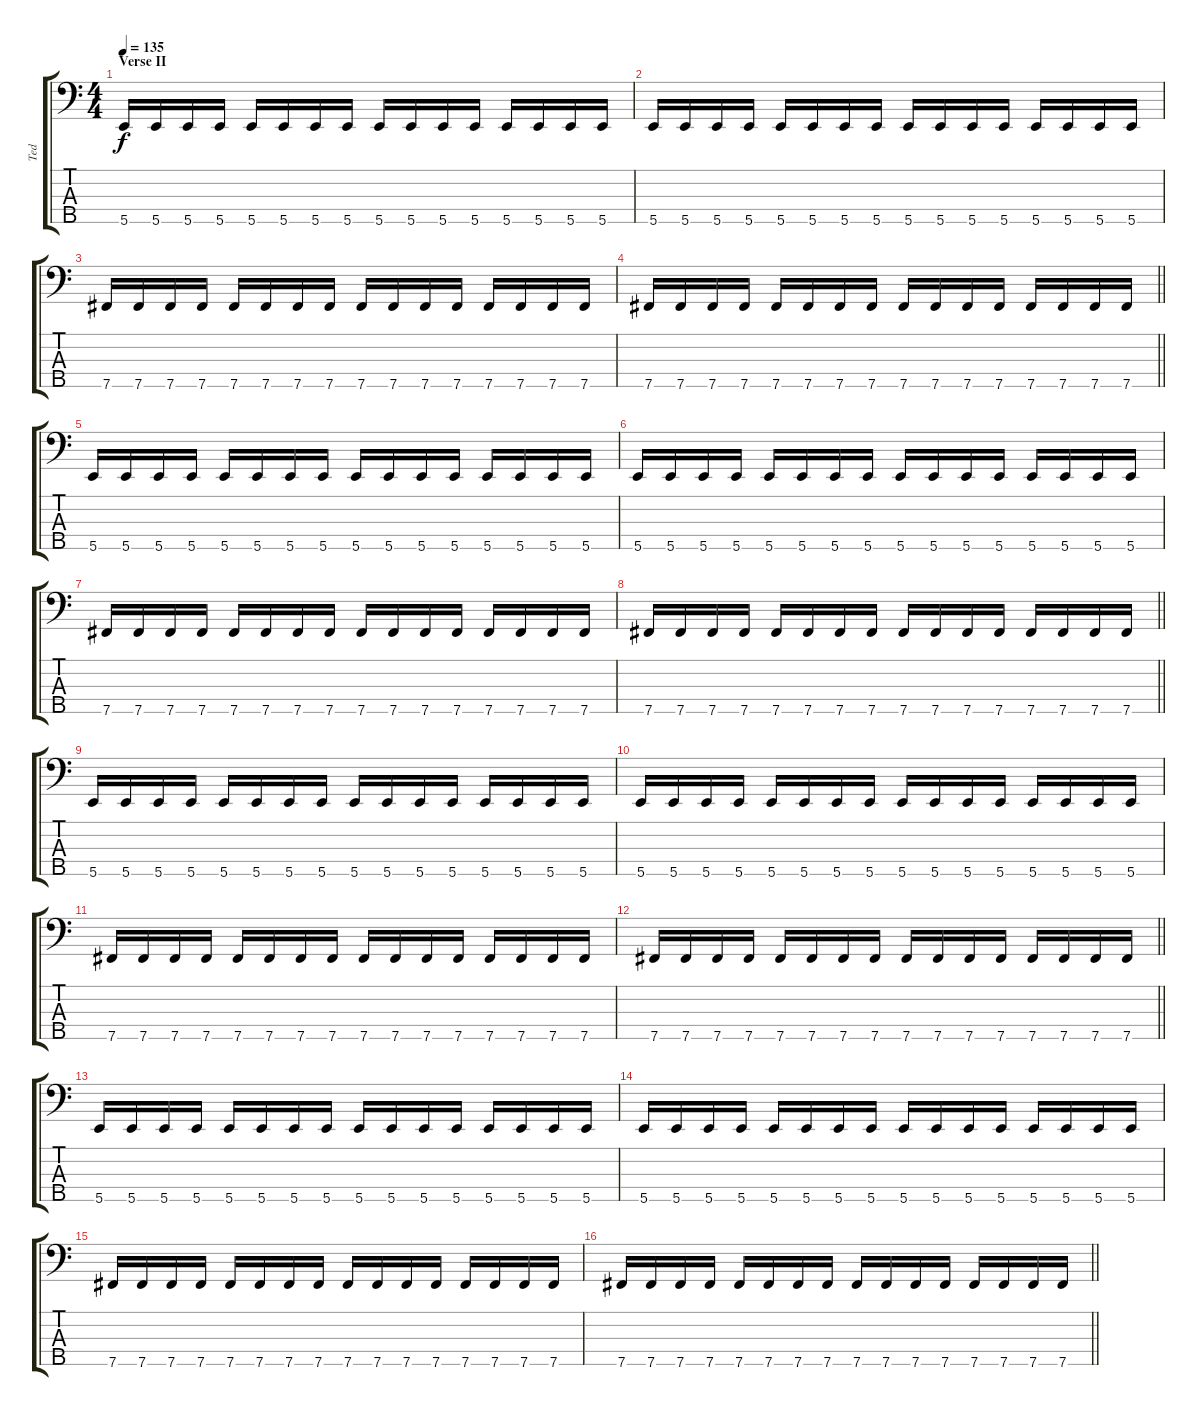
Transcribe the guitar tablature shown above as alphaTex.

\track ("Ted" "Ted") {instrument electricbassfinger}
\staff {score tabs}
\tuning (G2 D2 A1 E1 B0) {hide}
\ts (4 4)
\section ("" "Verse II")
\tempo 135
\clef f4
\ks c
5.5.16{dy f} 5.5.16 5.5.16 5.5.16 5.5.16 5.5.16 5.5.16 5.5.16 5.5.16 5.5.16 5.5.16 5.5.16 5.5.16 5.5.16 5.5.16 5.5.16 |
5.5.16 5.5.16 5.5.16 5.5.16 5.5.16 5.5.16 5.5.16 5.5.16 5.5.16 5.5.16 5.5.16 5.5.16 5.5.16 5.5.16 5.5.16 5.5.16 |
7.5.16 7.5.16 7.5.16 7.5.16 7.5.16 7.5.16 7.5.16 7.5.16 7.5.16 7.5.16 7.5.16 7.5.16 7.5.16 7.5.16 7.5.16 7.5.16 |
\barLineRight lightlight
7.5.16 7.5.16 7.5.16 7.5.16 7.5.16 7.5.16 7.5.16 7.5.16 7.5.16 7.5.16 7.5.16 7.5.16 7.5.16 7.5.16 7.5.16 7.5.16 |
\section ("" "")
5.5.16 5.5.16 5.5.16 5.5.16 5.5.16 5.5.16 5.5.16 5.5.16 5.5.16 5.5.16 5.5.16 5.5.16 5.5.16 5.5.16 5.5.16 5.5.16 |
5.5.16 5.5.16 5.5.16 5.5.16 5.5.16 5.5.16 5.5.16 5.5.16 5.5.16 5.5.16 5.5.16 5.5.16 5.5.16 5.5.16 5.5.16 5.5.16 |
7.5.16 7.5.16 7.5.16 7.5.16 7.5.16 7.5.16 7.5.16 7.5.16 7.5.16 7.5.16 7.5.16 7.5.16 7.5.16 7.5.16 7.5.16 7.5.16 |
\barLineRight lightlight
7.5.16 7.5.16 7.5.16 7.5.16 7.5.16 7.5.16 7.5.16 7.5.16 7.5.16 7.5.16 7.5.16 7.5.16 7.5.16 7.5.16 7.5.16 7.5.16 |
\section ("" "")
5.5.16 5.5.16 5.5.16 5.5.16 5.5.16 5.5.16 5.5.16 5.5.16 5.5.16 5.5.16 5.5.16 5.5.16 5.5.16 5.5.16 5.5.16 5.5.16 |
5.5.16 5.5.16 5.5.16 5.5.16 5.5.16 5.5.16 5.5.16 5.5.16 5.5.16 5.5.16 5.5.16 5.5.16 5.5.16 5.5.16 5.5.16 5.5.16 |
7.5.16 7.5.16 7.5.16 7.5.16 7.5.16 7.5.16 7.5.16 7.5.16 7.5.16 7.5.16 7.5.16 7.5.16 7.5.16 7.5.16 7.5.16 7.5.16 |
\barLineRight lightlight
7.5.16 7.5.16 7.5.16 7.5.16 7.5.16 7.5.16 7.5.16 7.5.16 7.5.16 7.5.16 7.5.16 7.5.16 7.5.16 7.5.16 7.5.16 7.5.16 |
\section ("" "")
5.5.16 5.5.16 5.5.16 5.5.16 5.5.16 5.5.16 5.5.16 5.5.16 5.5.16 5.5.16 5.5.16 5.5.16 5.5.16 5.5.16 5.5.16 5.5.16 |
5.5.16 5.5.16 5.5.16 5.5.16 5.5.16 5.5.16 5.5.16 5.5.16 5.5.16 5.5.16 5.5.16 5.5.16 5.5.16 5.5.16 5.5.16 5.5.16 |
7.5.16 7.5.16 7.5.16 7.5.16 7.5.16 7.5.16 7.5.16 7.5.16 7.5.16 7.5.16 7.5.16 7.5.16 7.5.16 7.5.16 7.5.16 7.5.16 |
\barLineRight lightlight
7.5.16 7.5.16 7.5.16 7.5.16 7.5.16 7.5.16 7.5.16 7.5.16 7.5.16 7.5.16 7.5.16 7.5.16 7.5.16 7.5.16 7.5.16 7.5.16
